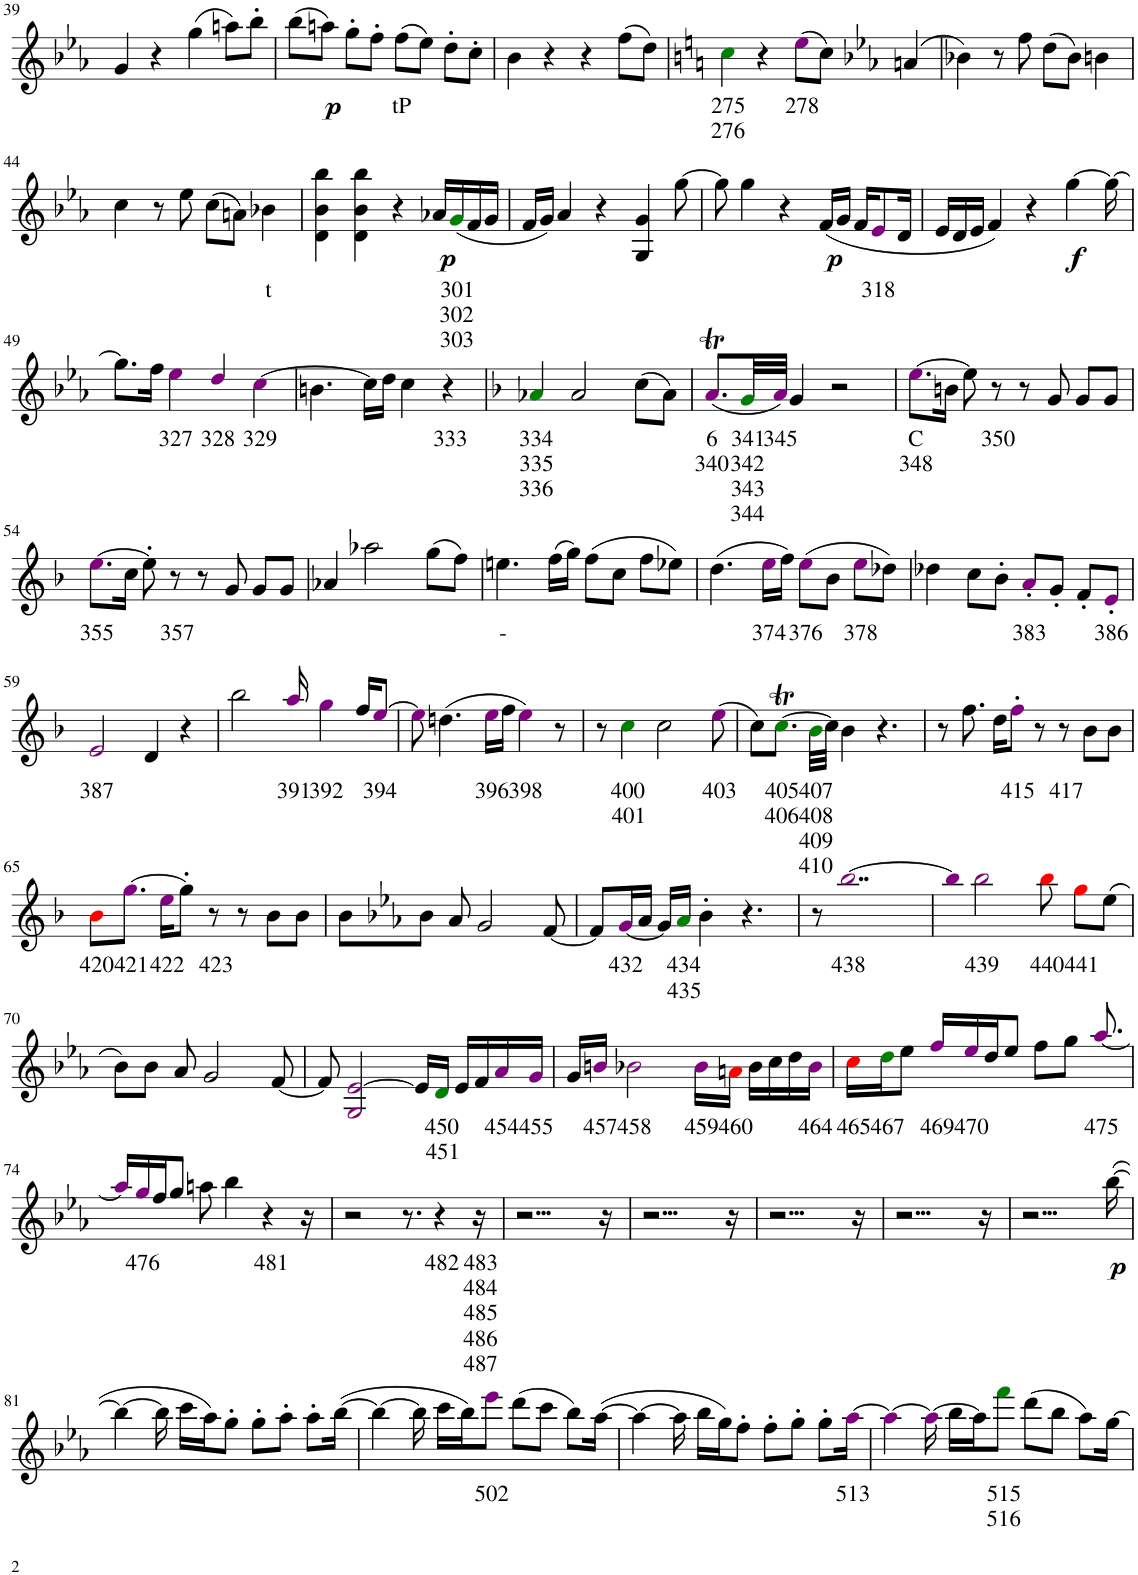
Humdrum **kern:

**kern	**text	**text	**text	**text	**text	**dynam
*part1	*part1	*part1	*part1	*part1	*part1	*part1
*staff1	*staff1	*staff1	*staff1	*staff1	*staff1	*staff1
*I"Womens Voices	*	*	*	*	*	*
*I'Wmn	*	*	*	*	*	*
!!LO:PB:g=z
*clefG2	*	*	*	*	*	*
*k[]	*	*	*	*	*	*
*M4/4	*	*	*	*	*	*
*met(c)	*	*	*	*	*	*
=39	=39	=39	=39	=39	=39	=39
4g/	.	.	.	.	.	.
4r	.	.	.	.	.	.
(4gg\	.	.	.	.	.	.
8aan\L)	.	.	.	.	.	.
8bb-'\J	.	.	.	.	.	.
=40	=40	=40	=40	=40	=40	=40
(8bb-\L	.	.	.	.	.	.
!	!	!	!	!	!	!LO:DY:b
8aan\J)	.	.	.	.	.	p
8gg'\L	.	.	.	.	.	.
8ff'\J	.	.	.	.	.	.
!	!LO:LY:b	!	!	!	!	!
(8ff\L	tP	.	.	.	.	.
8ee-\J)	.	.	.	.	.	.
8dd'\L	.	.	.	.	.	.
8cc'\J	.	.	.	.	.	.
=41	=41	=41	=41	=41	=41	=41
4b-\	.	.	.	.	.	.
4r	.	.	.	.	.	.
4r	.	.	.	.	.	.
(8ff\L	.	.	.	.	.	.
8dd\J)	.	.	.	.	.	.
=42	=42	=42	=42	=42	=42	=42
*k[]	*	*	*	*	*	*
!	!LO:LY:b	!LO:LY:b	!	!	!	!
4cci\	275	276	.	.	.	.
4r	.	.	.	.	.	.
!	!LO:LY:b	!	!	!	!	!
(8eej\L	278	.	.	.	.	.
8cc\J)	.	.	.	.	.	.
(4an/	.	.	.	.	.	.
=43	=43	=43	=43	=43	=43	=43
4b-X\)	.	.	.	.	.	.
8r	.	.	.	.	.	.
8ff\	.	.	.	.	.	.
(8dd\L	.	.	.	.	.	.
8b-\J)	.	.	.	.	.	.
4bn\	.	.	.	.	.	.
!!LO:LB:g=z
=44	=44	=44	=44	=44	=44	=44
4cc\	.	.	.	.	.	.
8r	.	.	.	.	.	.
8ee-\	.	.	.	.	.	.
(8cc\L	.	.	.	.	.	.
8an\J)	.	.	.	.	.	.
!	!LO:LY:b	!	!	!	!	!
4b-X\	t	.	.	.	.	.
=45	=45	=45	=45	=45	=45	=45
4d\ 4b-\ 4bb-\	.	.	.	.	.	.
4d\ 4b-\ 4bb-\	.	.	.	.	.	.
4r	.	.	.	.	.	.
!	!	!	!	!	!	!LO:DY:b
16a-X/LL	.	.	.	.	.	p
!	!LO:LY:b	!LO:LY:b	!LO:LY:b	!	!	!
(16gi/	301	302	303	.	.	.
16f/	.	.	.	.	.	.
16g/JJ	.	.	.	.	.	.
=46	=46	=46	=46	=46	=46	=46
16f/LL	.	.	.	.	.	.
16g/JJ)	.	.	.	.	.	.
4a-/	.	.	.	.	.	.
4r	.	.	.	.	.	.
4G/ 4g/	.	.	.	.	.	.
[8gg\	.	.	.	.	.	.
=47	=47	=47	=47	=47	=47	=47
8gg\]	.	.	.	.	.	.
4gg\	.	.	.	.	.	.
4r	.	.	.	.	.	.
!	!	!	!	!	!	!LO:DY:b
(16f/LL	.	.	.	.	.	p
16g/JJ	.	.	.	.	.	.
16f/KL	.	.	.	.	.	.
!	!LO:LY:b	!	!	!	!	!
8e-j/	318	.	.	.	.	.
16d/Jk	.	.	.	.	.	.
=48	=48	=48	=48	=48	=48	=48
16e-/LL	.	.	.	.	.	.
16d/	.	.	.	.	.	.
16e-/JJ	.	.	.	.	.	.
4f/)	.	.	.	.	.	.
4r	.	.	.	.	.	.
!	!	!	!	!	!	!LO:DY:b
[4gg\	.	.	.	.	.	f
16gg\_	.	.	.	.	.	.
!!LO:LB:g=z
=49	=49	=49	=49	=49	=49	=49
8.gg\L]	.	.	.	.	.	.
16ff\Jk	.	.	.	.	.	.
!	!LO:LY:b	!	!	!	!	!
4ee-j\	327	.	.	.	.	.
!	!LO:LY:b	!	!	!	!	!
4ddj/	328	.	.	.	.	.
!	!LO:LY:b	!	!	!	!	!
[4ccj\	329	.	.	.	.	.
=50	=50	=50	=50	=50	=50	=50
4.bn\	.	.	.	.	.	.
16cc\LL]	.	.	.	.	.	.
16dd\JJ	.	.	.	.	.	.
4cc\	.	.	.	.	.	.
!	!LO:LY:b	!	!	!	!	!
4r	333	.	.	.	.	.
=51	=51	=51	=51	=51	=51	=51
*k[b-]	*	*	*	*	*	*
!	!LO:LY:b	!LO:LY:b	!LO:LY:b	!	!	!
4a-Xi/	334	335	336	.	.	.
2a-/	.	.	.	.	.	.
(8cc\L	.	.	.	.	.	.
8a-\J)	.	.	.	.	.	.
=52	=52	=52	=52	=52	=52	=52
!	!LO:LY:b	!LO:LY:b	!	!	!	!
(8.atj/L	6	340	.	.	.	.
!	!LO:LY:b	!LO:LY:b	!LO:LY:b	!LO:LY:b	!	!
32gi/LL	341	342	343	344	.	.
!	!LO:LY:b	!	!	!	!	!
32aj/JJJ)	345	.	.	.	.	.
4g/	.	.	.	.	.	.
2r	.	.	.	.	.	.
=53	=53	=53	=53	=53	=53	=53
!	!LO:LY:b	!LO:LY:b	!	!	!	!
[8.eej\L	C	348	.	.	.	.
16bn\Jk	.	.	.	.	.	.
8ee\]	.	.	.	.	.	.
!	!LO:LY:b	!	!	!	!	!
8r	350	.	.	.	.	.
8r	.	.	.	.	.	.
8g/	.	.	.	.	.	.
8g/L	.	.	.	.	.	.
8g/J	.	.	.	.	.	.
!!LO:LB:g=z
=54	=54	=54	=54	=54	=54	=54
!	!LO:LY:b	!	!	!	!	!
[8.eej\L	355	.	.	.	.	.
16cc\Jk	.	.	.	.	.	.
8ee'\]	.	.	.	.	.	.
!	!LO:LY:b	!	!	!	!	!
8r	357	.	.	.	.	.
8r	.	.	.	.	.	.
8g/	.	.	.	.	.	.
8g/L	.	.	.	.	.	.
8g/J	.	.	.	.	.	.
=55	=55	=55	=55	=55	=55	=55
4a-X/	.	.	.	.	.	.
2aa-X\	.	.	.	.	.	.
(8gg\L	.	.	.	.	.	.
8ff\J)	.	.	.	.	.	.
=56	=56	=56	=56	=56	=56	=56
!	!LO:LY:b	!	!	!	!	!
4.een\	-	.	.	.	.	.
(16ff\LL	.	.	.	.	.	.
16gg\JJ)	.	.	.	.	.	.
(8ff\L	.	.	.	.	.	.
8cc\J	.	.	.	.	.	.
8ff\L	.	.	.	.	.	.
8ee-X\J)	.	.	.	.	.	.
=57	=57	=57	=57	=57	=57	=57
(4.dd\	.	.	.	.	.	.
!	!LO:LY:b	!	!	!	!	!
16eej\LL	374	.	.	.	.	.
16ff\JJ)	.	.	.	.	.	.
!	!LO:LY:b	!	!	!	!	!
(8eej\L	376	.	.	.	.	.
8b-\J	.	.	.	.	.	.
!	!LO:LY:b	!	!	!	!	!
8eej\L	378	.	.	.	.	.
8dd-X\J)	.	.	.	.	.	.
=58	=58	=58	=58	=58	=58	=58
4dd-X\	.	.	.	.	.	.
8cc\L	.	.	.	.	.	.
8b-'\J	.	.	.	.	.	.
!	!LO:LY:b	!	!	!	!	!
8a'j/L	383	.	.	.	.	.
8g'/J	.	.	.	.	.	.
8f'/L	.	.	.	.	.	.
!	!LO:LY:b	!	!	!	!	!
8e'j/J	386	.	.	.	.	.
!!LO:LB:g=z
=59	=59	=59	=59	=59	=59	=59
!	!LO:LY:b	!	!	!	!	!
2ej/	387	.	.	.	.	.
4d/	.	.	.	.	.	.
4r	.	.	.	.	.	.
=60	=60	=60	=60	=60	=60	=60
2bb-\	.	.	.	.	.	.
!	!LO:LY:b	!	!	!	!	!
16aaj/	391	.	.	.	.	.
!	!LO:LY:b	!	!	!	!	!
4ggj\	392	.	.	.	.	.
16ff/KL	.	.	.	.	.	.
!	!LO:LY:b	!	!	!	!	!
[8eej/J	394	.	.	.	.	.
=61	=61	=61	=61	=61	=61	=61
8eej\]	.	.	.	.	.	.
(4.ddn\	.	.	.	.	.	.
!	!LO:LY:b	!	!	!	!	!
16eej\LL	396	.	.	.	.	.
16ff\JJ	.	.	.	.	.	.
!	!LO:LY:b	!	!	!	!	!
4eej\)	398	.	.	.	.	.
8r	.	.	.	.	.	.
=62	=62	=62	=62	=62	=62	=62
8r	.	.	.	.	.	.
!	!LO:LY:b	!LO:LY:b	!	!	!	!
4cci\	400	401	.	.	.	.
2cc\	.	.	.	.	.	.
!	!LO:LY:b	!	!	!	!	!
(8eej\	403	.	.	.	.	.
=63	=63	=63	=63	=63	=63	=63
8cc\L)	.	.	.	.	.	.
!	!LO:LY:b	!LO:LY:b	!	!	!	!
[8.ccTi\J	405	406	.	.	.	.
!	!LO:LY:b	!LO:LY:b	!LO:LY:b	!LO:LY:b	!	!
32b-i\LLL	407	408	409	410	.	.
32cc\JJJ]	.	.	.	.	.	.
4b-\	.	.	.	.	.	.
4.r	.	.	.	.	.	.
=64	=64	=64	=64	=64	=64	=64
8r	.	.	.	.	.	.
8.ff\	.	.	.	.	.	.
16dd\KL	.	.	.	.	.	.
!	!LO:LY:b	!	!	!	!	!
8ff'j\J	415	.	.	.	.	.
8r	.	.	.	.	.	.
!	!LO:LY:b	!	!	!	!	!
8r	417	.	.	.	.	.
8b-\L	.	.	.	.	.	.
8b-\J	.	.	.	.	.	.
!!LO:LB:g=z
=65	=65	=65	=65	=65	=65	=65
!	!LO:LY:b	!	!	!	!	!
8b-Z\L	420	.	.	.	.	.
!	!LO:LY:b	!	!	!	!	!
[8.ggj\J	421	.	.	.	.	.
!	!LO:LY:b	!	!	!	!	!
16eej\KL	422	.	.	.	.	.
8gg'\J]	.	.	.	.	.	.
!	!LO:LY:b	!	!	!	!	!
8r	423	.	.	.	.	.
8r	.	.	.	.	.	.
8b-\L	.	.	.	.	.	.
8b-\J	.	.	.	.	.	.
=66	=66	=66	=66	=66	=66	=66
8b-\L	.	.	.	.	.	.
8b-\J	.	.	.	.	.	.
8a-/	.	.	.	.	.	.
2g/	.	.	.	.	.	.
[8f/	.	.	.	.	.	.
=67	=67	=67	=67	=67	=67	=67
8f/L]	.	.	.	.	.	.
!	!LO:LY:b	!	!	!	!	!
[16gj/L	432	.	.	.	.	.
16a-/JJ	.	.	.	.	.	.
16g/LL]	.	.	.	.	.	.
!	!LO:LY:b	!LO:LY:b	!	!	!	!
16a-i/JJ	434	435	.	.	.	.
4b-'\	.	.	.	.	.	.
4.r	.	.	.	.	.	.
=68	=68	=68	=68	=68	=68	=68
8r	.	.	.	.	.	.
!	!LO:LY:b	!	!	!	!	!
[2..bb-j	438	.	.	.	.	.
=69	=69	=69	=69	=69	=69	=69
8bb-j]	.	.	.	.	.	.
!	!LO:LY:b	!	!	!	!	!
2bb-j\	439	.	.	.	.	.
!	!LO:LY:b	!	!	!	!	!
8bb-Z\	440	.	.	.	.	.
!	!LO:LY:b	!	!	!	!	!
8ggZ\L	441	.	.	.	.	.
(8ee-\J	.	.	.	.	.	.
!!LO:LB:g=z
=70	=70	=70	=70	=70	=70	=70
8b-\L)	.	.	.	.	.	.
8b-\J	.	.	.	.	.	.
8a-/	.	.	.	.	.	.
2g/	.	.	.	.	.	.
[8f/	.	.	.	.	.	.
=71	=71	=71	=71	=71	=71	=71
8f/]	.	.	.	.	.	.
2Gj/ [2e-j/	.	.	.	.	.	.
16e-/LL]	.	.	.	.	.	.
!	!LO:LY:b	!LO:LY:b	!	!	!	!
16di/JJ	450	451	.	.	.	.
16e-/LL	.	.	.	.	.	.
16f/	.	.	.	.	.	.
!	!LO:LY:b	!	!	!	!	!
16a-j/	454	.	.	.	.	.
!	!LO:LY:b	!	!	!	!	!
16gj/JJ	455	.	.	.	.	.
=72	=72	=72	=72	=72	=72	=72
16g/LL	.	.	.	.	.	.
!	!LO:LY:b	!	!	!	!	!
16bnj/JJ	457	.	.	.	.	.
!	!LO:LY:b	!	!	!	!	!
2b-Xj\	458	.	.	.	.	.
!	!LO:LY:b	!	!	!	!	!
16b-j\LL	459	.	.	.	.	.
!	!LO:LY:b	!	!	!	!	!
16anZ\JJ	460	.	.	.	.	.
16b-\LL	.	.	.	.	.	.
16cc\	.	.	.	.	.	.
16dd\	.	.	.	.	.	.
!	!LO:LY:b	!	!	!	!	!
16b-j\JJ	464	.	.	.	.	.
=73	=73	=73	=73	=73	=73	=73
!	!LO:LY:b	!	!	!	!	!
16ccZ\LL	465	.	.	.	.	.
!	!LO:LY:b	!	!	!	!	!
16ddi\J	467	.	.	.	.	.
8ee-\J	.	.	.	.	.	.
!	!LO:LY:b	!	!	!	!	!
16ffj/LL	469	.	.	.	.	.
!	!LO:LY:b	!	!	!	!	!
16ee-j/	470	.	.	.	.	.
16dd/J	.	.	.	.	.	.
8ee-/J	.	.	.	.	.	.
8ff\L	.	.	.	.	.	.
8gg\J	.	.	.	.	.	.
!	!LO:LY:b	!	!	!	!	!
[8.aa-j/	475	.	.	.	.	.
!!LO:LB:g=z
=74	=74	=74	=74	=74	=74	=74
16aa-j/LL]	.	.	.	.	.	.
!	!LO:LY:b	!	!	!	!	!
16ggj/	476	.	.	.	.	.
16ff/J	.	.	.	.	.	.
8gg/J	.	.	.	.	.	.
8aan\	.	.	.	.	.	.
4bb-\	.	.	.	.	.	.
!	!LO:LY:b	!	!	!	!	!
4r	481	.	.	.	.	.
16r	.	.	.	.	.	.
=75	=75	=75	=75	=75	=75	=75
2r	.	.	.	.	.	.
8.r	.	.	.	.	.	.
!	!LO:LY:b	!	!	!	!	!
4r	482	.	.	.	.	.
!	!LO:LY:b	!LO:LY:b	!LO:LY:b	!LO:LY:b	!LO:LY:b	!
16r	483	484	485	486	487	.
=76	=76	=76	=76	=76	=76	=76
2...r	.	.	.	.	.	.
16r	.	.	.	.	.	.
=77	=77	=77	=77	=77	=77	=77
2...r	.	.	.	.	.	.
16r	.	.	.	.	.	.
=78	=78	=78	=78	=78	=78	=78
2...r	.	.	.	.	.	.
16r	.	.	.	.	.	.
=79	=79	=79	=79	=79	=79	=79
2...r	.	.	.	.	.	.
16r	.	.	.	.	.	.
=80	=80	=80	=80	=80	=80	=80
2...r	.	.	.	.	.	.
!	!	!	!	!	!	!LO:DY:b
([16bb-\	.	.	.	.	.	p
!!LO:LB:g=z
=81	=81	=81	=81	=81	=81	=81
4bb-\_	.	.	.	.	.	.
16bb-\]	.	.	.	.	.	.
16ccc\LL	.	.	.	.	.	.
16aa-\J)	.	.	.	.	.	.
8gg'\J	.	.	.	.	.	.
8gg'\L	.	.	.	.	.	.
8aa-'\J	.	.	.	.	.	.
8aa-'\L	.	.	.	.	.	.
([16bb-\Jk	.	.	.	.	.	.
=82	=82	=82	=82	=82	=82	=82
4bb-\_	.	.	.	.	.	.
16bb-\]	.	.	.	.	.	.
16ccc\LL	.	.	.	.	.	.
16bb-\J)	.	.	.	.	.	.
!	!LO:LY:b	!	!	!	!	!
8eee-j\J	502	.	.	.	.	.
(8ddd\L	.	.	.	.	.	.
8ccc\J	.	.	.	.	.	.
8bb-\L)	.	.	.	.	.	.
([16aa-\Jk	.	.	.	.	.	.
=83	=83	=83	=83	=83	=83	=83
4aa-\_	.	.	.	.	.	.
16aa-\]	.	.	.	.	.	.
16bb-\LL	.	.	.	.	.	.
16gg\J)	.	.	.	.	.	.
8ff'\J	.	.	.	.	.	.
8ff'\L	.	.	.	.	.	.
8gg'\J	.	.	.	.	.	.
8gg'\L	.	.	.	.	.	.
!	!LO:LY:b	!	!	!	!	!
[16aa-j\Jk	513	.	.	.	.	.
=84	=84	=84	=84	=84	=84	=84
4aa-j\_	.	.	.	.	.	.
16aa-j\_	.	.	.	.	.	.
16bb-\LL	.	.	.	.	.	.
16aa-\J]	.	.	.	.	.	.
!	!LO:LY:b	!LO:LY:b	!	!	!	!
8fffi\J	515	516	.	.	.	.
(8ddd\L	.	.	.	.	.	.
8bb-\J	.	.	.	.	.	.
8aa-\L)	.	.	.	.	.	.
[16gg\Jk	.	.	.	.	.	.
=	=	=	=	=	=	=
*-	*-	*-	*-	*-	*-	*-
